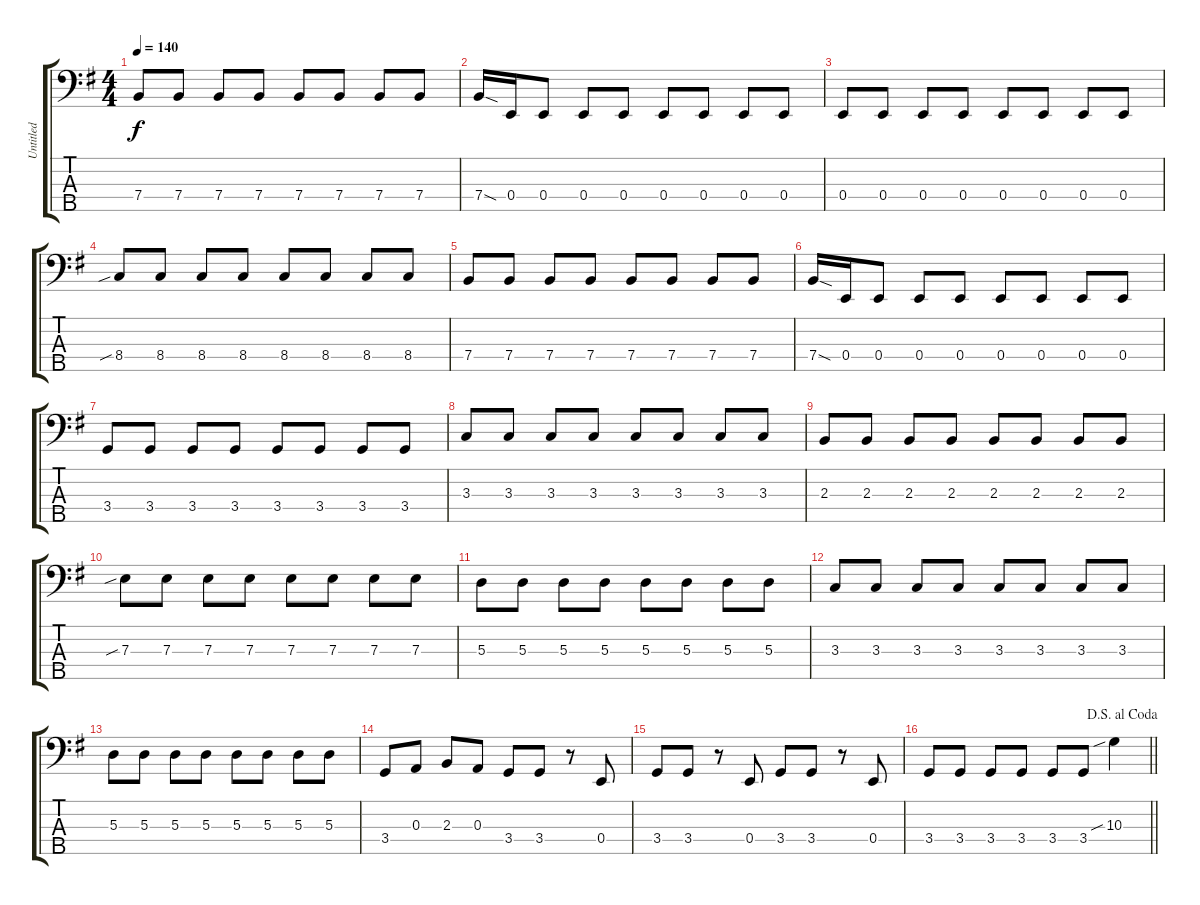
\track ("Untitled" "Untitled") {instrument electricbassfinger}
\staff {score tabs}
\tuning (G2 D2 A1 E1 B0) {hide}
\ts (4 4)
\tempo 140
\clef f4
\ks g
7.4.8{dy f} 7.4.8 7.4.8 7.4.8 7.4.8 7.4.8 7.4.8 7.4.8 |
7.4{sod}.16 0.4.16 0.4.8 0.4.8 0.4.8 0.4.8 0.4.8 0.4.8 0.4.8 |
0.4.8 0.4.8 0.4.8 0.4.8 0.4.8 0.4.8 0.4.8 0.4.8 |
8.4{sib}.8 8.4.8 8.4.8 8.4.8 8.4.8 8.4.8 8.4.8 8.4.8 |
7.4.8 7.4.8 7.4.8 7.4.8 7.4.8 7.4.8 7.4.8 7.4.8 |
7.4{sod}.16 0.4.16 0.4.8 0.4.8 0.4.8 0.4.8 0.4.8 0.4.8 0.4.8 |
3.4.8 3.4.8 3.4.8 3.4.8 3.4.8 3.4.8 3.4.8 3.4.8 |
3.3.8 3.3.8 3.3.8 3.3.8 3.3.8 3.3.8 3.3.8 3.3.8 |
2.3.8 2.3.8 2.3.8 2.3.8 2.3.8 2.3.8 2.3.8 2.3.8 |
7.3{sib}.8 7.3.8 7.3.8 7.3.8 7.3.8 7.3.8 7.3.8 7.3.8 |
5.3.8 5.3.8 5.3.8 5.3.8 5.3.8 5.3.8 5.3.8 5.3.8 |
3.3.8 3.3.8 3.3.8 3.3.8 3.3.8 3.3.8 3.3.8 3.3.8 |
5.3.8 5.3.8 5.3.8 5.3.8 5.3.8 5.3.8 5.3.8 5.3.8 |
3.4.8 0.3.8 2.3.8 0.3.8 3.4.8 3.4.8 r.8 0.4.8 |
3.4.8 3.4.8 r.8 0.4.8 3.4.8 3.4.8 r.8 0.4.8 |
\jump dalsegnoalcoda
\barLineRight lightlight
3.4.8 3.4.8 3.4.8 3.4.8 3.4.8 3.4.8 10.3{sib}.4
